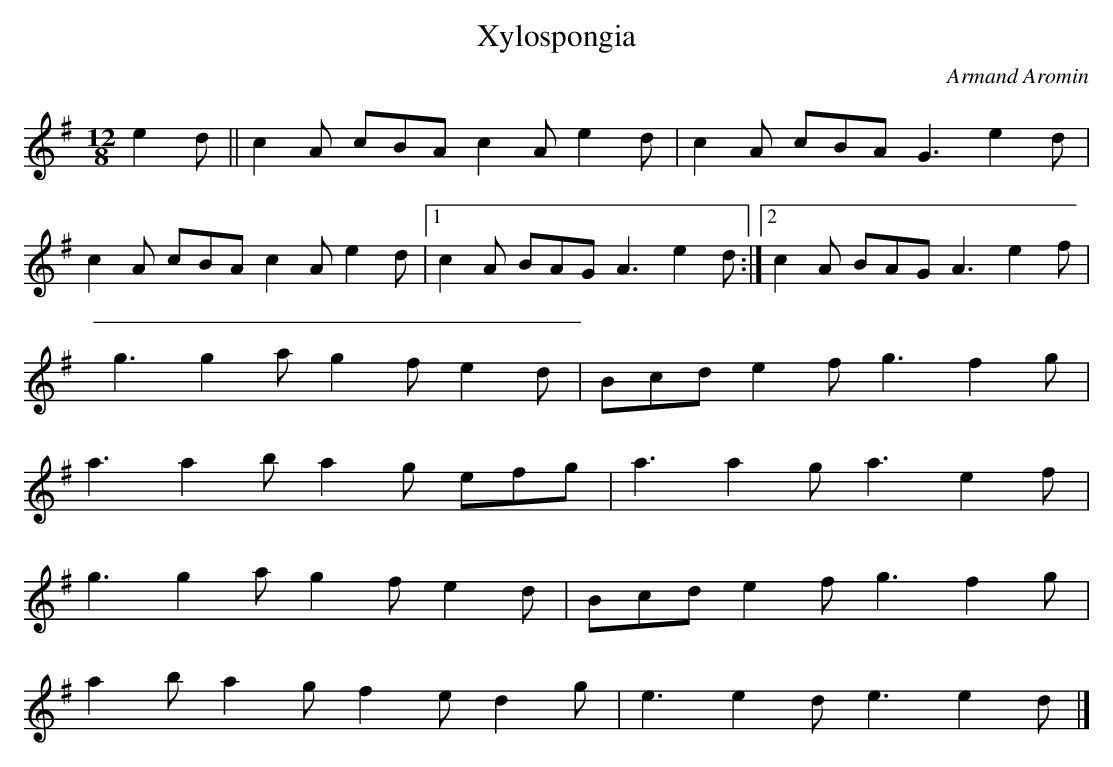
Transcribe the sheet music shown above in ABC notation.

X:1
T: Xylospongia
C: Armand Aromin
M: 12/8
L: 1/8
K: Ador
e2 d || c2 A cBA c2 A e2 d | c2 A cBA G3 e2 d |
c2 A cBA c2 A e2 d |1 c2 A BAG A3 e2 d :|2 c2 A BAG A3 e2 f |
g3 g2 a g2 f e2 d | Bcd e2 f g3 f2 g |
a3 a2 b a2 g efg | a3 a2 g a3 e2 f |
g3 g2 a g2 f e2 d | Bcd e2 f g3 f2 g |
a2 b a2 g f2 e d2 g | e3 e2 d e3 e2 d |]
